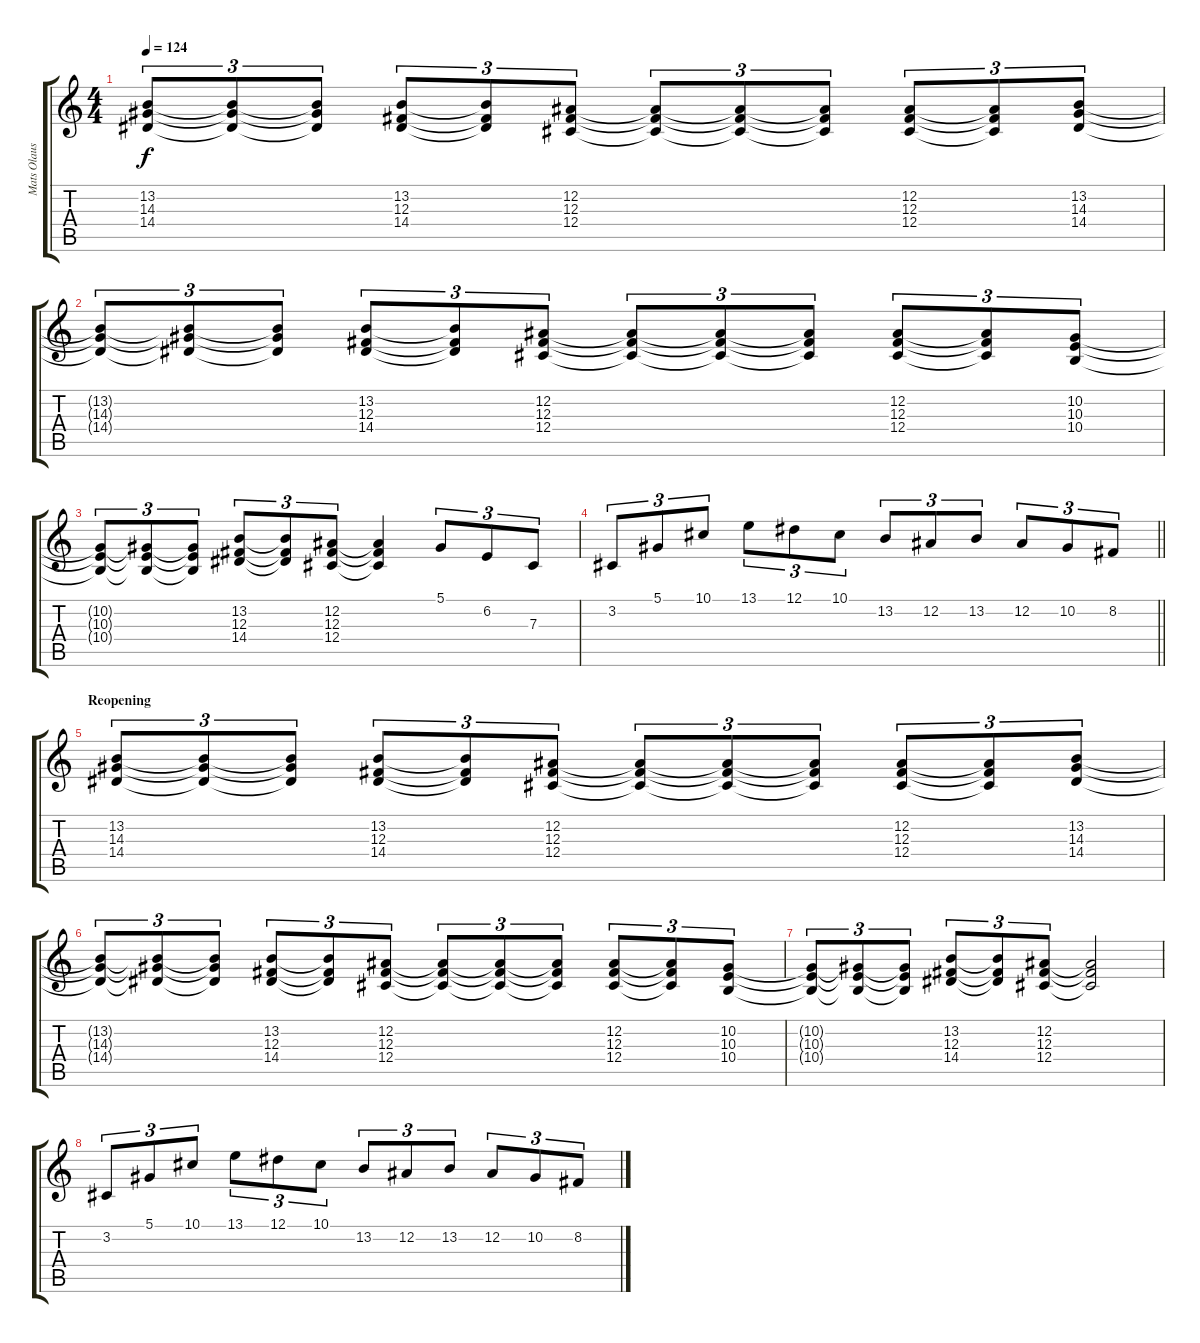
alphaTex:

\track ("Mats Olausson " "Mats Olaus") {instrument brightacousticpiano}
\staff {score tabs}
\tuning (Eb4 Bb3 Gb3 Db3 Ab2 Eb2) {hide}
\ts (4 4)
\tempo 124
\clef g2
\ks c
(13.2 14.3 14.4).8{tu (3 2) dy f} (13.2{t} 14.3{t} 14.4{t}).8{tu (3 2)} (13.2{t} 14.3{t} 14.4{t}).8{tu (3 2)} (13.2 12.3 14.4).8{tu (3 2)} (13.2{t} 12.3{t} 14.4{t}).8{tu (3 2)} (12.2 12.3 12.4).8{tu (3 2)} (12.2{t} 12.3{t} 12.4{t}).8{tu (3 2)} (12.2{t} 12.3{t} 12.4{t}).8{tu (3 2)} (12.2{t} 12.3{t} 12.4{t}).8{tu (3 2)} (12.2 12.3 12.4).8{tu (3 2)} (12.2{t} 12.3{t} 12.4{t}).8{tu (3 2)} (13.2 14.3 14.4).8{tu (3 2)} |
(13.2{t} 14.3{t} 14.4{t}).8{tu (3 2)} (13.2{t} 14.3{t} 14.4{t}).8{tu (3 2)} (13.2{t} 14.3{t} 14.4{t}).8{tu (3 2)} (13.2 12.3 14.4).8{tu (3 2)} (13.2{t} 12.3{t} 14.4{t}).8{tu (3 2)} (12.2 12.3 12.4).8{tu (3 2)} (12.2{t} 12.3{t} 12.4{t}).8{tu (3 2)} (12.2{t} 12.3{t} 12.4{t}).8{tu (3 2)} (12.2{t} 12.3{t} 12.4{t}).8{tu (3 2)} (12.2 12.3 12.4).8{tu (3 2)} (12.2{t} 12.3{t} 12.4{t}).8{tu (3 2)} (10.2 10.3 10.4).8{tu (3 2)} |
(10.2{t} 10.3{t} 10.4{t}).8{tu (3 2)} (10.2{t} 10.3{t} 10.4{t}).8{tu (3 2)} (10.2{t} 10.3{t} 10.4{t}).8{tu (3 2)} (13.2 12.3 14.4).8{tu (3 2)} (13.2{t} 12.3{t} 14.4{t}).8{tu (3 2)} (12.2 12.3 12.4).8{tu (3 2)} (12.2{t} 12.3{t} 12.4{t}).4 5.1.8{tu (3 2)} 6.2.8{tu (3 2)} 7.3.8{tu (3 2)} |
\barLineRight lightlight
3.2.8{tu (3 2)} 5.1.8{tu (3 2)} 10.1.8{tu (3 2)} 13.1.8{tu (3 2)} 12.1.8{tu (3 2)} 10.1.8{tu (3 2)} 13.2.8{tu (3 2)} 12.2.8{tu (3 2)} 13.2.8{tu (3 2)} 12.2.8{tu (3 2)} 10.2.8{tu (3 2)} 8.2.8{tu (3 2)} |
\section ("" "Reopening")
(13.2 14.3 14.4).8{tu (3 2)} (13.2{t} 14.3{t} 14.4{t}).8{tu (3 2)} (13.2{t} 14.3{t} 14.4{t}).8{tu (3 2)} (13.2 12.3 14.4).8{tu (3 2)} (13.2{t} 12.3{t} 14.4{t}).8{tu (3 2)} (12.2 12.3 12.4).8{tu (3 2)} (12.2{t} 12.3{t} 12.4{t}).8{tu (3 2)} (12.2{t} 12.3{t} 12.4{t}).8{tu (3 2)} (12.2{t} 12.3{t} 12.4{t}).8{tu (3 2)} (12.2 12.3 12.4).8{tu (3 2)} (12.2{t} 12.3{t} 12.4{t}).8{tu (3 2)} (13.2 14.3 14.4).8{tu (3 2)} |
(13.2{t} 14.3{t} 14.4{t}).8{tu (3 2)} (13.2{t} 14.3{t} 14.4{t}).8{tu (3 2)} (13.2{t} 14.3{t} 14.4{t}).8{tu (3 2)} (13.2 12.3 14.4).8{tu (3 2)} (13.2{t} 12.3{t} 14.4{t}).8{tu (3 2)} (12.2 12.3 12.4).8{tu (3 2)} (12.2{t} 12.3{t} 12.4{t}).8{tu (3 2)} (12.2{t} 12.3{t} 12.4{t}).8{tu (3 2)} (12.2{t} 12.3{t} 12.4{t}).8{tu (3 2)} (12.2 12.3 12.4).8{tu (3 2)} (12.2{t} 12.3{t} 12.4{t}).8{tu (3 2)} (10.2 10.3 10.4).8{tu (3 2)} |
(10.2{t} 10.3{t} 10.4{t}).8{tu (3 2)} (10.2{t} 10.3{t} 10.4{t}).8{tu (3 2)} (10.2{t} 10.3{t} 10.4{t}).8{tu (3 2)} (13.2 12.3 14.4).8{tu (3 2)} (13.2{t} 12.3{t} 14.4{t}).8{tu (3 2)} (12.2 12.3 12.4).8{tu (3 2)} (12.2{t} 12.3{t} 12.4{t}).2 |
3.2.8{tu (3 2)} 5.1.8{tu (3 2)} 10.1.8{tu (3 2)} 13.1.8{tu (3 2)} 12.1.8{tu (3 2)} 10.1.8{tu (3 2)} 13.2.8{tu (3 2)} 12.2.8{tu (3 2)} 13.2.8{tu (3 2)} 12.2.8{tu (3 2)} 10.2.8{tu (3 2)} 8.2.8{tu (3 2)}
